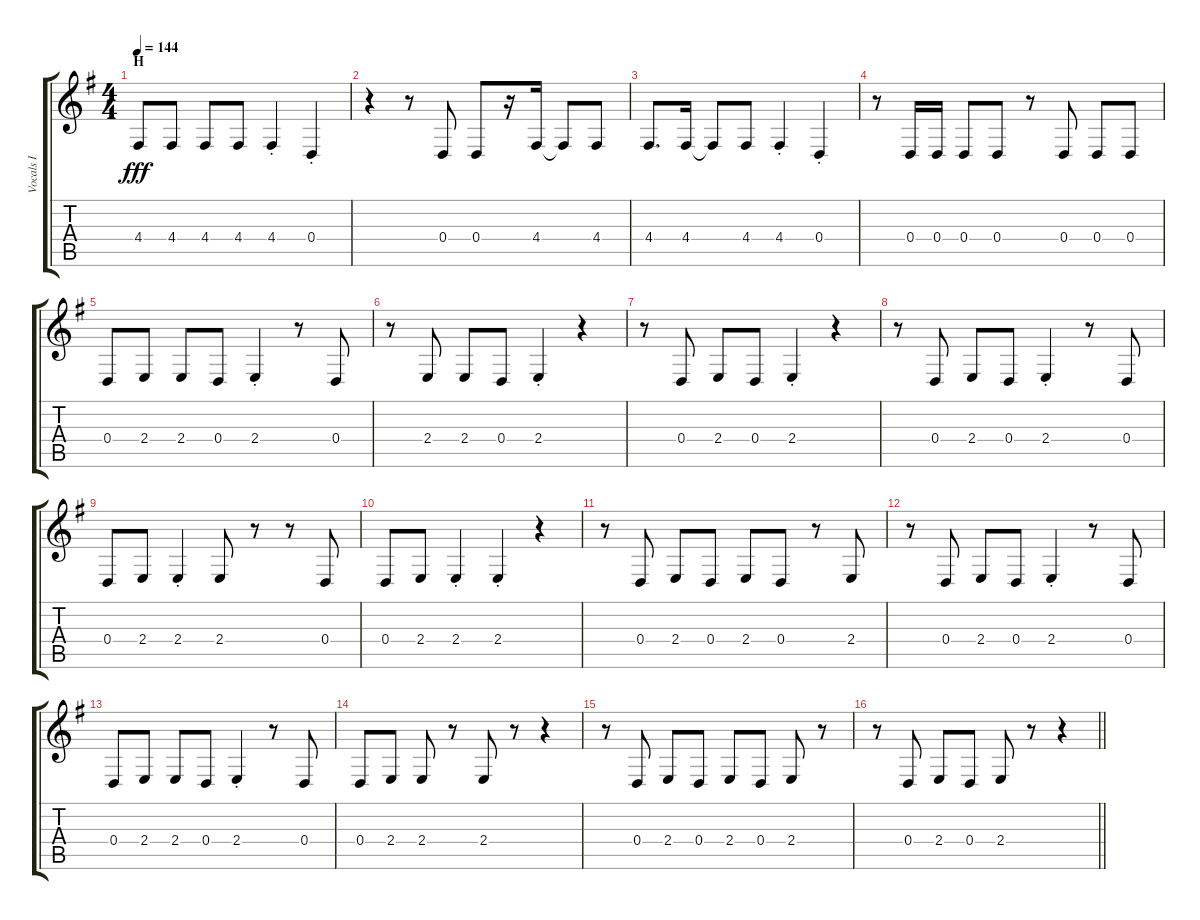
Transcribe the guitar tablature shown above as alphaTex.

\track ("Vocals I" "Vocals I") {instrument voiceoohs}
\staff {score tabs}
\tuning (E4 B3 G3 D3 A2 E2) {hide}
\ts (4 4)
\section ("" "H")
\tempo 144
\clef g2
\ks g
4.4.8{dy fff} 4.4.8 4.4.8 4.4.8 4.4{st}.4 0.4{st}.4 |
r.4 r.8 0.4.8 0.4.8 r.16 4.4.16 4.4{t}.8 4.4.8 |
4.4.8{d} 4.4.16 4.4{t}.8 4.4.8 4.4{st}.4 0.4{st}.4 |
r.8 0.4.16 0.4.16 0.4.8 0.4.8 r.8 0.4.8 0.4.8 0.4.8 |
0.4.8 2.4.8 2.4.8 0.4.8 2.4{st}.4 r.8 0.4.8 |
r.8 2.4.8 2.4.8 0.4.8 2.4{st}.4 r.4 |
r.8 0.4.8 2.4.8 0.4.8 2.4{st}.4 r.4 |
r.8 0.4.8 2.4.8 0.4.8 2.4{st}.4 r.8 0.4.8 |
0.4.8 2.4.8 2.4{st}.4 2.4.8 r.8 r.8 0.4.8 |
0.4.8 2.4.8 2.4{st}.4 2.4{st}.4 r.4 |
r.8 0.4.8 2.4.8 0.4.8 2.4.8 0.4.8 r.8 2.4.8 |
r.8 0.4.8 2.4.8 0.4.8 2.4{st}.4 r.8 0.4.8 |
0.4.8 2.4.8 2.4.8 0.4.8 2.4{st}.4 r.8 0.4.8 |
0.4.8 2.4.8 2.4.8 r.8 2.4.8 r.8 r.4 |
r.8 0.4.8 2.4.8 0.4.8 2.4.8 0.4.8 2.4.8 r.8 |
\barLineRight lightlight
r.8 0.4.8 2.4.8 0.4.8 2.4.8 r.8 r.4
